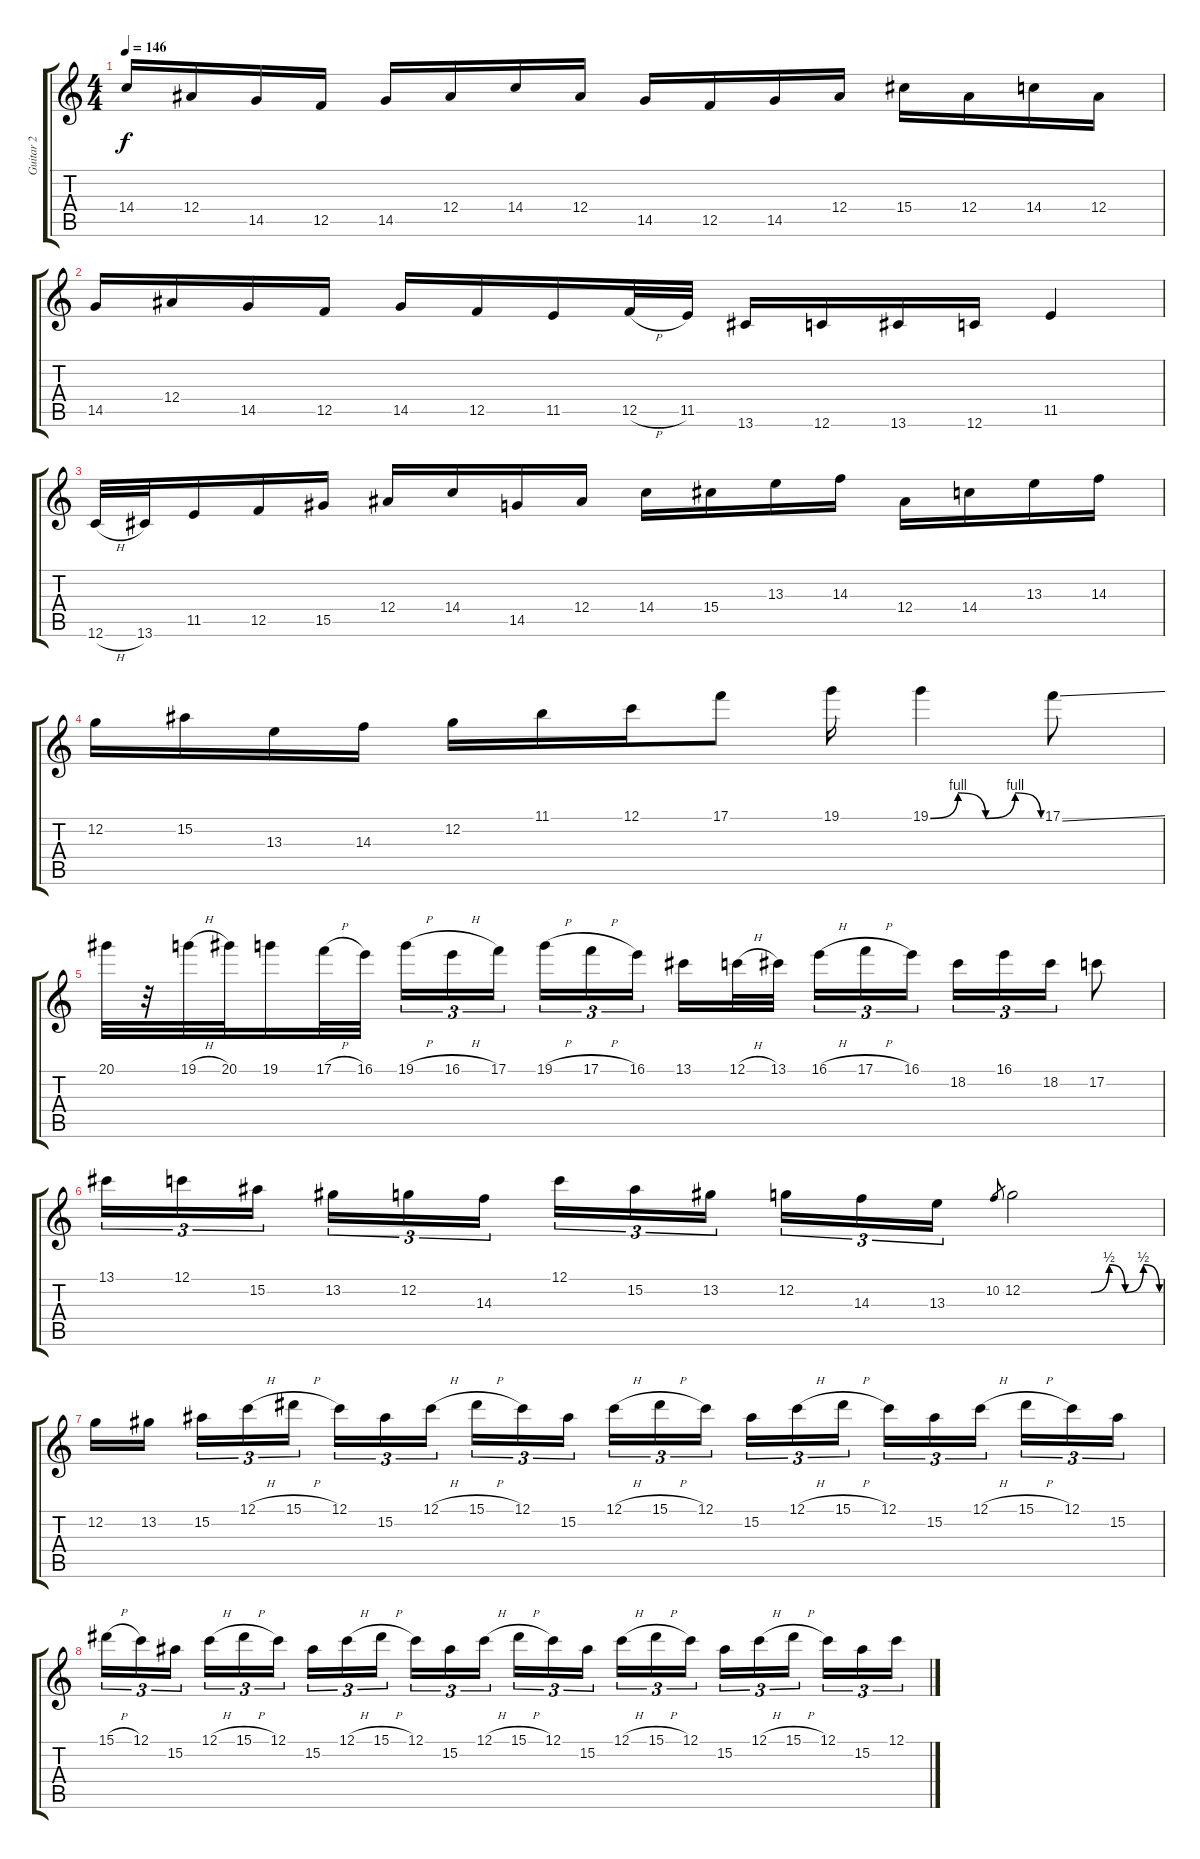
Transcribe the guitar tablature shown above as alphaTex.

\track ("Guitar 2" "Guitar 2") {instrument distortionguitar}
\staff {score tabs}
\tuning (C4 G3 Eb3 Bb2 F2 C2) {hide}
\ts (4 4)
\tempo 146
\clef g2
\ks c
14.4.16{dy f} 12.4.16 14.5.16 12.5.16 14.5.16 12.4.16 14.4.16 12.4.16 14.5.16 12.5.16 14.5.16 12.4.16 15.4.16 12.4.16 14.4.16 12.4.16 |
14.5.16 12.4.16 14.5.16 12.5.16 14.5.16 12.5.16 11.5.16 12.5{h}.32 11.5.32 13.6.16 12.6.16 13.6.16 12.6.16 11.5.4 |
12.6{h}.32 13.6.32 11.5.16 12.5.16 15.5.16 12.4.16 14.4.16 14.5.16 12.4.16 14.4.16 15.4.16 13.3.16 14.3.16 12.4.16 14.4.16 13.3.16 14.3.16 |
12.2.16 15.2.16 13.3.16 14.3.16 12.2.16 11.1.16 12.1.16 17.1.8 19.1.16 19.1{be (custom 0 0 15 4 30 0 46 4 60 0)}.4 17.1{ss}.8 |
20.1.32 r.32 19.1{h}.32 20.1.32 19.1.16 17.1{h}.32 16.1.32 19.1{h}.16{tu (3 2)} 16.1{h}.16{tu (3 2)} 17.1.16{tu (3 2)} 19.1{h}.16{tu (3 2)} 17.1{h}.16{tu (3 2)} 16.1.16{tu (3 2)} 13.1.16 12.1{h}.32 13.1.32 16.1{h}.16{tu (3 2)} 17.1{h}.16{tu (3 2)} 16.1.16{tu (3 2)} 18.2.16{tu (3 2)} 16.1.16{tu (3 2)} 18.2.16{tu (3 2)} 17.2.8 |
13.1.16{tu (3 2)} 12.1.16{tu (3 2)} 15.2.16{tu (3 2)} 13.2.16{tu (3 2)} 12.2.16{tu (3 2)} 14.3.16{tu (3 2)} 12.1.16{tu (3 2)} 15.2.16{tu (3 2)} 13.2.16{tu (3 2)} 12.2.16{tu (3 2)} 14.3.16{tu (3 2)} 13.3.16{tu (3 2)} 10.2.8{gr} 12.2{be (custom 0 0 30 0 38 2 45 0 53 2 60 0)}.2 |
12.2.16 13.2.16 15.2.16{tu (3 2)} 12.1{h}.16{tu (3 2)} 15.1{h}.16{tu (3 2)} 12.1.16{tu (3 2)} 15.2.16{tu (3 2)} 12.1{h}.16{tu (3 2)} 15.1{h}.16{tu (3 2)} 12.1.16{tu (3 2)} 15.2.16{tu (3 2)} 12.1{h}.16{tu (3 2)} 15.1{h}.16{tu (3 2)} 12.1.16{tu (3 2)} 15.2.16{tu (3 2)} 12.1{h}.16{tu (3 2)} 15.1{h}.16{tu (3 2)} 12.1.16{tu (3 2)} 15.2.16{tu (3 2)} 12.1{h}.16{tu (3 2)} 15.1{h}.16{tu (3 2)} 12.1.16{tu (3 2)} 15.2.16{tu (3 2)} |
15.1{h}.16{tu (3 2)} 12.1.16{tu (3 2)} 15.2.16{tu (3 2)} 12.1{h}.16{tu (3 2)} 15.1{h}.16{tu (3 2)} 12.1.16{tu (3 2)} 15.2.16{tu (3 2)} 12.1{h}.16{tu (3 2)} 15.1{h}.16{tu (3 2)} 12.1.16{tu (3 2)} 15.2.16{tu (3 2)} 12.1{h}.16{tu (3 2)} 15.1{h}.16{tu (3 2)} 12.1.16{tu (3 2)} 15.2.16{tu (3 2)} 12.1{h}.16{tu (3 2)} 15.1{h}.16{tu (3 2)} 12.1.16{tu (3 2)} 15.2.16{tu (3 2)} 12.1{h}.16{tu (3 2)} 15.1{h}.16{tu (3 2)} 12.1.16{tu (3 2)} 15.2.16{tu (3 2)} 12.1.16{tu (3 2)}
